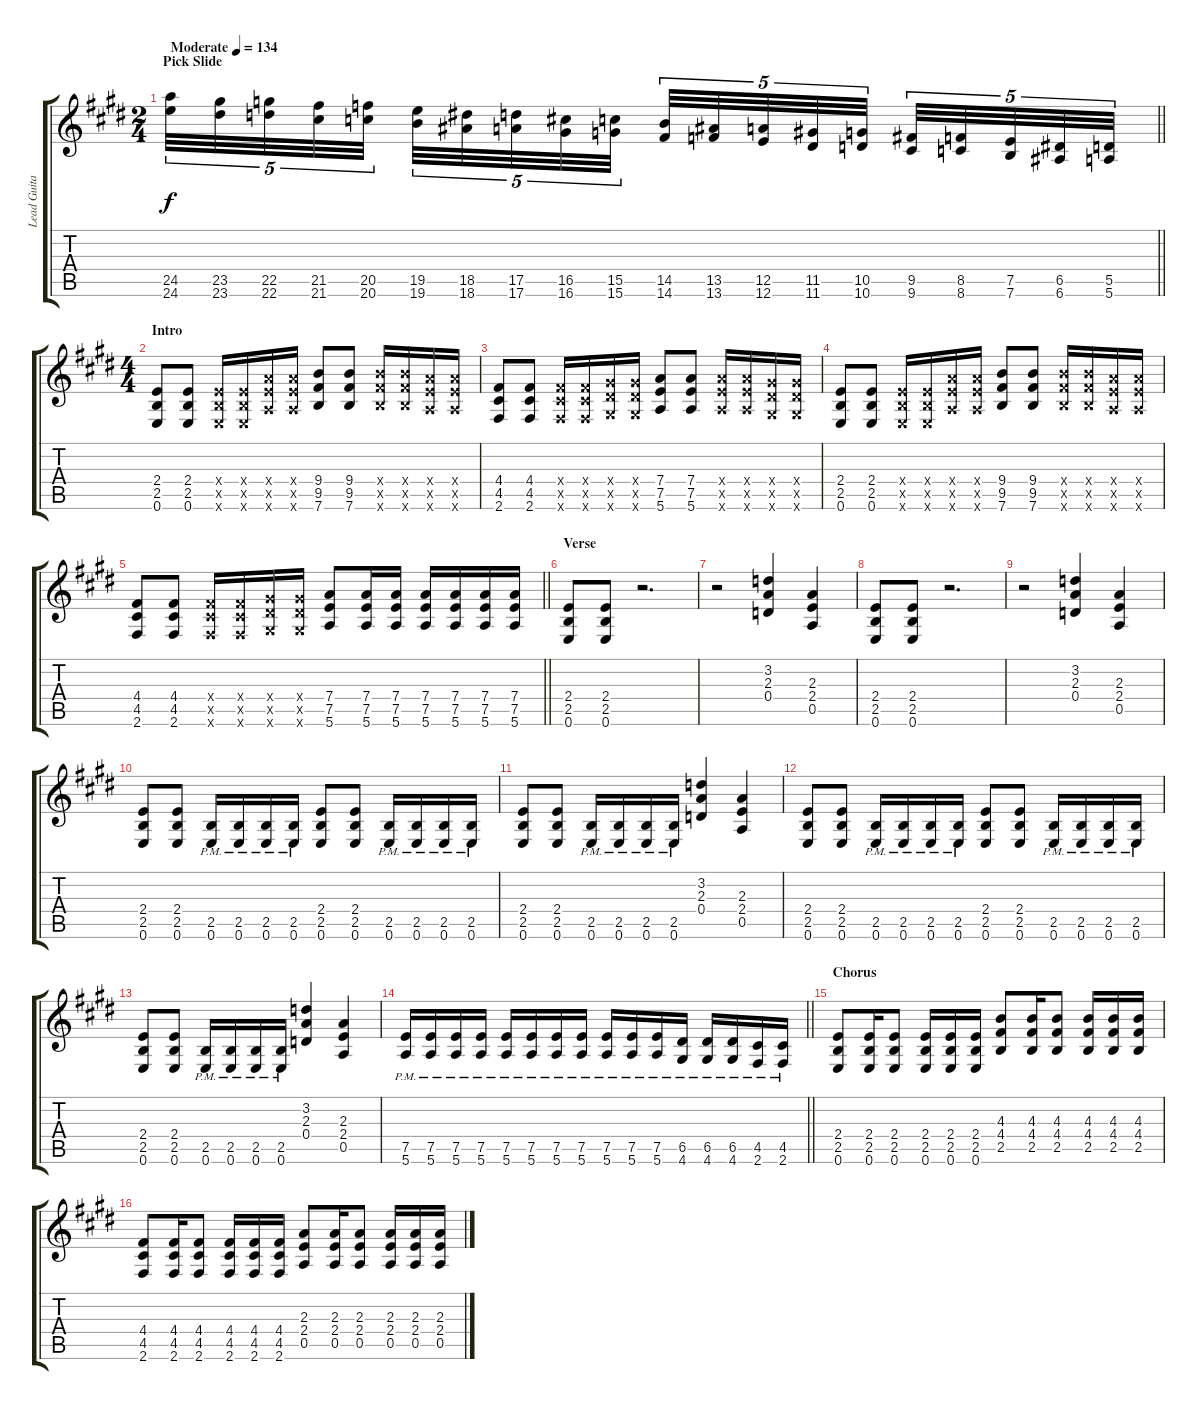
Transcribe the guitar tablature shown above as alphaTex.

\track ("Lead Guitar" "Lead Guita") {instrument distortionguitar}
\staff {score tabs}
\tuning (E4 B3 G3 D3 A2 E2) {hide}
\ts (2 4)
\section ("" "Pick Slide")
\tempo (134 "Moderate")
\clef g2
\barLineRight lightlight
\ks e
(24.5 24.6).32{tu (5 4) dy f instrument distortionguitar} (23.5 23.6).32{tu (5 4)} (22.5 22.6).32{tu (5 4)} (21.5 21.6).32{tu (5 4)} (20.5 20.6).32{tu (5 4) beam splitsecondary} (19.5 19.6).32{tu (5 4)} (18.5 18.6).32{tu (5 4)} (17.5 17.6).32{tu (5 4)} (16.5 16.6).32{tu (5 4)} (15.5 15.6).32{tu (5 4)} (14.5 14.6).32{tu (5 4)} (13.5 13.6).32{tu (5 4)} (12.5 12.6).32{tu (5 4)} (11.5 11.6).32{tu (5 4)} (10.5 10.6).32{tu (5 4) beam splitsecondary} (9.5 9.6).32{tu (5 4)} (8.5 8.6).32{tu (5 4)} (7.5 7.6).32{tu (5 4)} (6.5 6.6).32{tu (5 4)} (5.5 5.6).32{tu (5 4)} |
\ts (4 4)
\section ("" "Intro")
(2.4 2.5 0.6).8 (2.4 2.5 0.6).8 (2.4{x} 2.5{x} 0.6{x}).16 (2.4{x} 2.5{x} 0.6{x}).16 (7.4{x} 7.5{x} 5.6{x}).16 (7.4{x} 7.5{x} 5.6{x}).16 (9.4 9.5 7.6).8 (9.4 9.5 7.6).8 (9.4{x} 9.5{x} 7.6{x}).16 (9.4{x} 9.5{x} 7.6{x}).16 (7.4{x} 7.5{x} 5.6{x}).16 (7.4{x} 7.5{x} 5.6{x}).16 |
(4.4 4.5 2.6).8 (4.4 4.5 2.6).8 (4.4{x} 4.5{x} 2.6{x}).16 (4.4{x} 4.5{x} 2.6{x}).16 (6.4{x} 6.5{x} 4.6{x}).16 (6.4{x} 6.5{x} 4.6{x}).16 (7.4 7.5 5.6).8 (7.4 7.5 5.6).8 (7.4{x} 7.5{x} 5.6{x}).16 (7.4{x} 7.5{x} 5.6{x}).16 (6.4{x} 6.5{x} 4.6{x}).16 (6.4{x} 6.5{x} 4.6{x}).16 |
(2.4 2.5 0.6).8 (2.4 2.5 0.6).8 (2.4{x} 2.5{x} 0.6{x}).16 (2.4{x} 2.5{x} 0.6{x}).16 (7.4{x} 7.5{x} 5.6{x}).16 (7.4{x} 7.5{x} 5.6{x}).16 (9.4 9.5 7.6).8 (9.4 9.5 7.6).8 (9.4{x} 9.5{x} 7.6{x}).16 (9.4{x} 9.5{x} 7.6{x}).16 (7.4{x} 7.5{x} 5.6{x}).16 (7.4{x} 7.5{x} 5.6{x}).16 |
\barLineRight lightlight
(4.4 4.5 2.6).8 (4.4 4.5 2.6).8 (4.4{x} 4.5{x} 2.6{x}).16 (4.4{x} 4.5{x} 2.6{x}).16 (6.4{x} 6.5{x} 4.6{x}).16 (6.4{x} 6.5{x} 4.6{x}).16 (7.4 7.5 5.6).8 (7.4 7.5 5.6).16 (7.4 7.5 5.6).16 (7.4 7.5 5.6).16 (7.4 7.5 5.6).16 (7.4 7.5 5.6).16 (7.4 7.5 5.6).16 |
\section ("" "Verse")
(2.4 2.5 0.6).8 (2.4 2.5 0.6).8 r.2{d} |
r.2 (3.2 2.3 0.4).4 (2.3 2.4 0.5).4 |
(2.4 2.5 0.6).8 (2.4 2.5 0.6).8 r.2{d} |
r.2 (3.2 2.3 0.4).4 (2.3 2.4 0.5).4 |
(2.4 2.5 0.6).8 (2.4 2.5 0.6).8 (2.5{pm} 0.6{pm}).16 (2.5{pm} 0.6{pm}).16 (2.5{pm} 0.6{pm}).16 (2.5{pm} 0.6{pm}).16 (2.4 2.5 0.6).8 (2.4 2.5 0.6).8 (2.5{pm} 0.6{pm}).16 (2.5{pm} 0.6{pm}).16 (2.5{pm} 0.6{pm}).16 (2.5{pm} 0.6{pm}).16 |
(2.4 2.5 0.6).8 (2.4 2.5 0.6).8 (2.5{pm} 0.6{pm}).16 (2.5{pm} 0.6{pm}).16 (2.5{pm} 0.6{pm}).16 (2.5{pm} 0.6{pm}).16 (3.2 2.3 0.4).4 (2.3 2.4 0.5).4 |
(2.4 2.5 0.6).8 (2.4 2.5 0.6).8 (2.5{pm} 0.6{pm}).16 (2.5{pm} 0.6{pm}).16 (2.5{pm} 0.6{pm}).16 (2.5{pm} 0.6{pm}).16 (2.4 2.5 0.6).8 (2.4 2.5 0.6).8 (2.5{pm} 0.6{pm}).16 (2.5{pm} 0.6{pm}).16 (2.5{pm} 0.6{pm}).16 (2.5{pm} 0.6{pm}).16 |
(2.4 2.5 0.6).8 (2.4 2.5 0.6).8 (2.5{pm} 0.6{pm}).16 (2.5{pm} 0.6{pm}).16 (2.5{pm} 0.6{pm}).16 (2.5{pm} 0.6{pm}).16 (3.2 2.3 0.4).4 (2.3 2.4 0.5).4 |
\barLineRight lightlight
(7.5{pm} 5.6{pm}).16 (7.5{pm} 5.6{pm}).16 (7.5{pm} 5.6{pm}).16 (7.5{pm} 5.6{pm}).16 (7.5{pm} 5.6{pm}).16 (7.5{pm} 5.6{pm}).16 (7.5{pm} 5.6{pm}).16 (7.5{pm} 5.6{pm}).16 (7.5{pm} 5.6{pm}).16 (7.5{pm} 5.6{pm}).16 (7.5{pm} 5.6{pm}).16 (6.5{pm} 4.6{pm}).16 (6.5{pm} 4.6{pm}).16 (6.5{pm} 4.6{pm}).16 (4.5{pm} 2.6{pm}).16 (4.5{pm} 2.6{pm}).16 |
\section ("" "Chorus")
(2.4 2.5 0.6).8 (2.4 2.5 0.6).16 (2.4 2.5 0.6).8 (2.4 2.5 0.6).16 (2.4 2.5 0.6).16 (2.4 2.5 0.6).16 (4.3 4.4 2.5).8 (4.3 4.4 2.5).16 (4.3 4.4 2.5).8 (4.3 4.4 2.5).16 (4.3 4.4 2.5).16 (4.3 4.4 2.5).16 |
(4.4 4.5 2.6).8 (4.4 4.5 2.6).16 (4.4 4.5 2.6).8 (4.4 4.5 2.6).16 (4.4 4.5 2.6).16 (4.4 4.5 2.6).16 (2.3 2.4 0.5).8 (2.3 2.4 0.5).16 (2.3 2.4 0.5).8 (2.3 2.4 0.5).16 (2.3 2.4 0.5).16 (2.3 2.4 0.5).16
